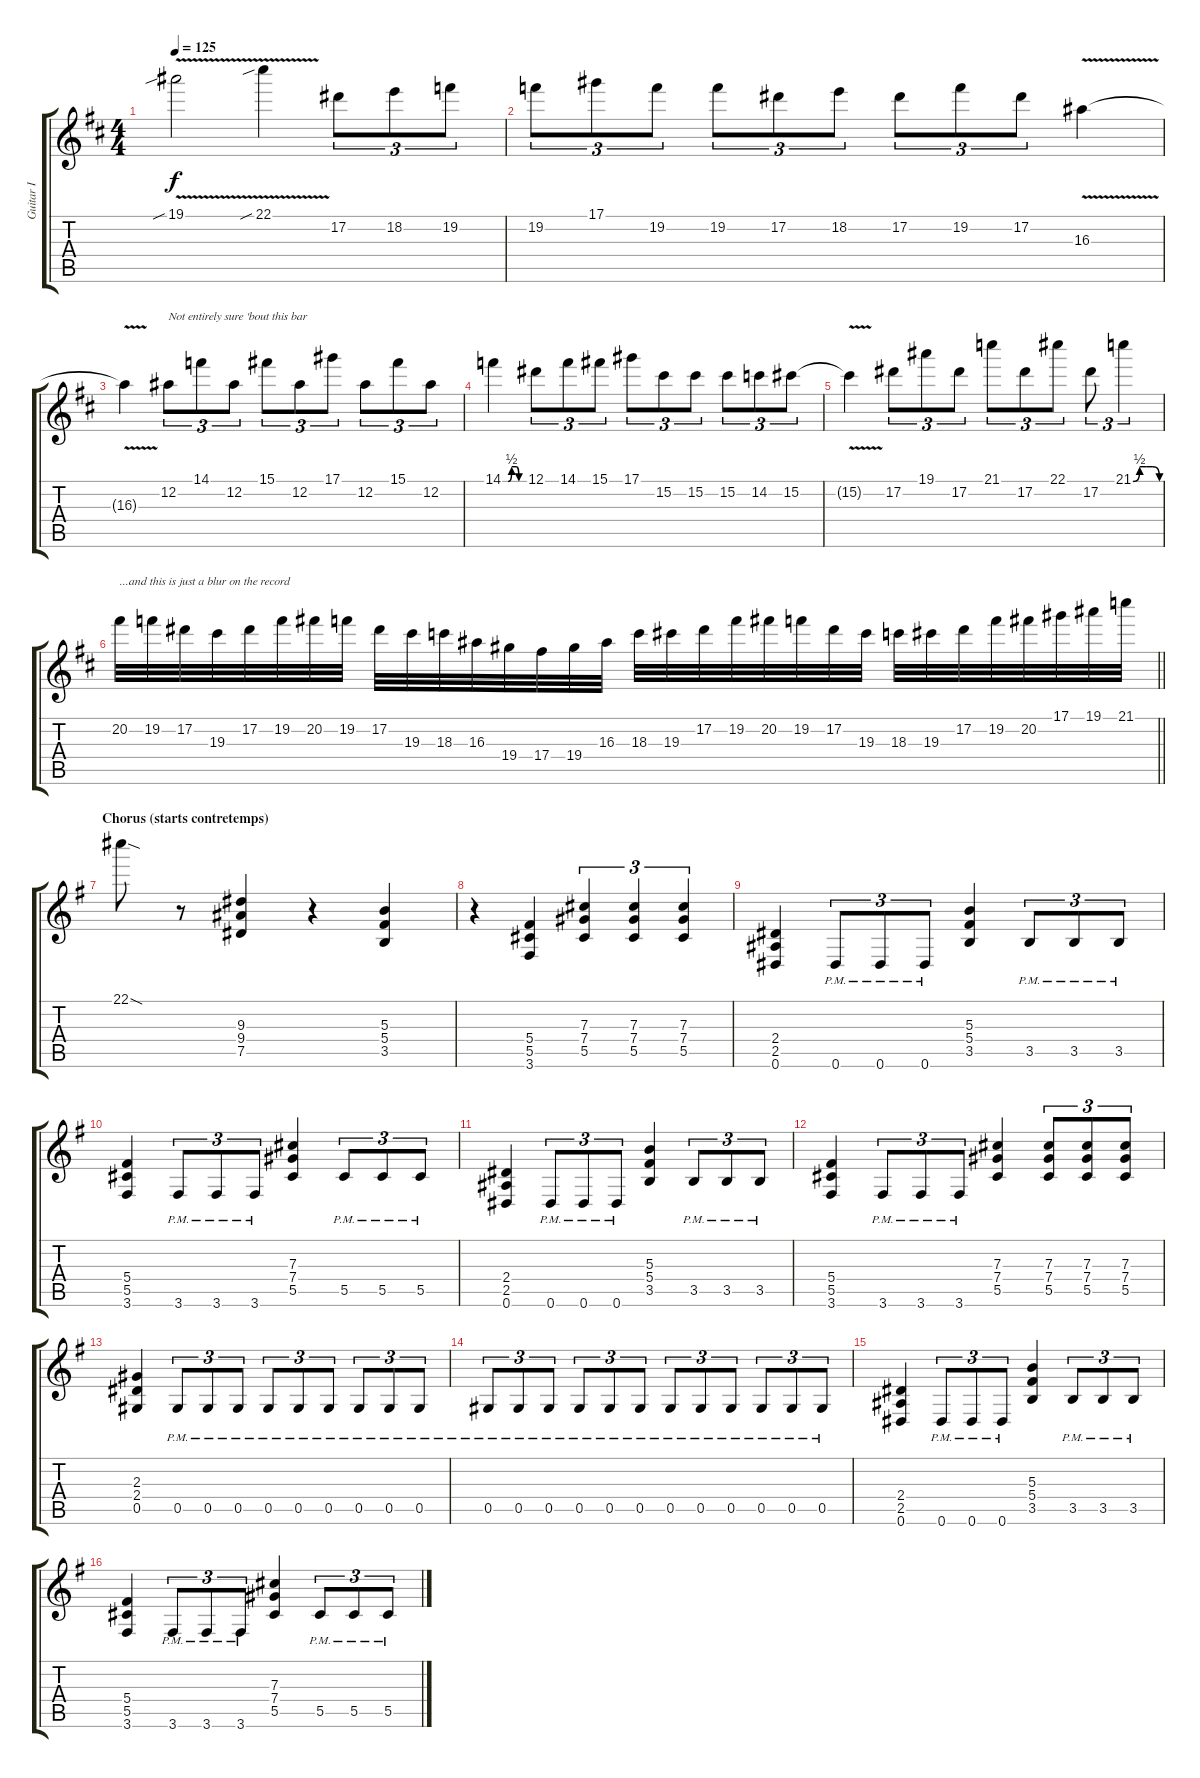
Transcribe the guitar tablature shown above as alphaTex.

\track ("Guitar I" "Guitar I") {instrument distortionguitar}
\staff {score tabs}
\tuning (Eb4 Bb3 Gb3 Db3 Ab2 Eb2) {hide}
\ts (4 4)
\tempo 125
\clef g2
\ks bminor
19.1{v sib}.2{dy f} 22.1{v sib}.4 17.2.8{tu (3 2)} 18.2.8{tu (3 2)} 19.2.8{tu (3 2)} |
19.2.8{tu (3 2)} 17.1.8{tu (3 2)} 19.2.8{tu (3 2)} 19.2.8{tu (3 2)} 17.2.8{tu (3 2)} 18.2.8{tu (3 2)} 17.2.8{tu (3 2)} 19.2.8{tu (3 2)} 17.2.8{tu (3 2)} 16.3{v}.4 |
16.3{t}.4 12.2.8{tu (3 2) txt "Not entirely sure 'bout this bar"} 14.1.8{tu (3 2)} 12.2.8{tu (3 2)} 15.1.8{tu (3 2)} 12.2.8{tu (3 2)} 17.1.8{tu (3 2)} 12.2.8{tu (3 2)} 15.1.8{tu (3 2)} 12.2.8{tu (3 2)} |
14.1{be (custom 0 0 15 0 25 2 38 2 45 0 60 0)}.4 12.1.8{tu (3 2)} 14.1.8{tu (3 2)} 15.1.8{tu (3 2)} 17.1.8{tu (3 2)} 15.2.8{tu (3 2)} 15.2.8{tu (3 2)} 15.2.8{tu (3 2)} 14.2.8{tu (3 2)} 15.2.8{tu (3 2)} |
15.2{v t}.4 17.2.8{tu (3 2)} 19.1.8{tu (3 2)} 17.2.8{tu (3 2)} 21.1.8{tu (3 2)} 17.2.8{tu (3 2)} 22.1.8{tu (3 2)} 17.2.8{tu (3 2)} 21.1{be (custom 0 0 15 2 30 2 45 2 60 0)}.4{tu (3 2)} |
\barLineRight lightlight
20.2.32{txt "...and this is just a blur on the record"} 19.2.32 17.2.32 19.3.32 17.2.32 19.2.32 20.2.32 19.2.32 17.2.32 19.3.32 18.3.32 16.3.32 19.4.32 17.4.32 19.4.32 16.3.32 18.3.32 19.3.32 17.2.32 19.2.32 20.2.32 19.2.32 17.2.32 19.3.32 18.3.32 19.3.32 17.2.32 19.2.32 20.2.32 17.1.32 19.1.32 21.1.32 |
\section ("" "Chorus (starts contretemps)")
\ks eminor
22.1{sod}.8 r.8 (9.3 9.4 7.5).4 r.4 (5.3 5.4 3.5).4 |
r.4 (5.4 5.5 3.6).4 (7.3 7.4 5.5).4{tu (3 2)} (7.3 7.4 5.5).4{tu (3 2)} (7.3 7.4 5.5).4{tu (3 2)} |
(2.4 2.5 0.6).4 0.6{pm}.8{tu (3 2)} 0.6{pm}.8{tu (3 2)} 0.6{pm}.8{tu (3 2)} (5.3 5.4 3.5).4 3.5{pm}.8{tu (3 2)} 3.5{pm}.8{tu (3 2)} 3.5{pm}.8{tu (3 2)} |
(5.4 5.5 3.6).4 3.6{pm}.8{tu (3 2)} 3.6{pm}.8{tu (3 2)} 3.6{pm}.8{tu (3 2)} (7.3 7.4 5.5).4 5.5{pm}.8{tu (3 2)} 5.5{pm}.8{tu (3 2)} 5.5{pm}.8{tu (3 2)} |
(2.4 2.5 0.6).4 0.6{pm}.8{tu (3 2)} 0.6{pm}.8{tu (3 2)} 0.6{pm}.8{tu (3 2)} (5.3 5.4 3.5).4 3.5{pm}.8{tu (3 2)} 3.5{pm}.8{tu (3 2)} 3.5{pm}.8{tu (3 2)} |
(5.4 5.5 3.6).4 3.6{pm}.8{tu (3 2)} 3.6{pm}.8{tu (3 2)} 3.6{pm}.8{tu (3 2)} (7.3 7.4 5.5).4 (7.3 7.4 5.5).8{tu (3 2)} (7.3 7.4 5.5).8{tu (3 2)} (7.3 7.4 5.5).8{tu (3 2)} |
(2.3 2.4 0.5).4 0.5{pm}.8{tu (3 2)} 0.5{pm}.8{tu (3 2)} 0.5{pm}.8{tu (3 2)} 0.5{pm}.8{tu (3 2)} 0.5{pm}.8{tu (3 2)} 0.5{pm}.8{tu (3 2)} 0.5{pm}.8{tu (3 2)} 0.5{pm}.8{tu (3 2)} 0.5{pm}.8{tu (3 2)} |
0.5{pm}.8{tu (3 2)} 0.5{pm}.8{tu (3 2)} 0.5{pm}.8{tu (3 2)} 0.5{pm}.8{tu (3 2)} 0.5{pm}.8{tu (3 2)} 0.5{pm}.8{tu (3 2)} 0.5{pm}.8{tu (3 2)} 0.5{pm}.8{tu (3 2)} 0.5{pm}.8{tu (3 2)} 0.5{pm}.8{tu (3 2)} 0.5{pm}.8{tu (3 2)} 0.5{pm}.8{tu (3 2)} |
(2.4 2.5 0.6).4 0.6{pm}.8{tu (3 2)} 0.6{pm}.8{tu (3 2)} 0.6{pm}.8{tu (3 2)} (5.3 5.4 3.5).4 3.5{pm}.8{tu (3 2)} 3.5{pm}.8{tu (3 2)} 3.5{pm}.8{tu (3 2)} |
(5.4 5.5 3.6).4 3.6{pm}.8{tu (3 2)} 3.6{pm}.8{tu (3 2)} 3.6{pm}.8{tu (3 2)} (7.3 7.4 5.5).4 5.5{pm}.8{tu (3 2)} 5.5{pm}.8{tu (3 2)} 5.5{pm}.8{tu (3 2)}
